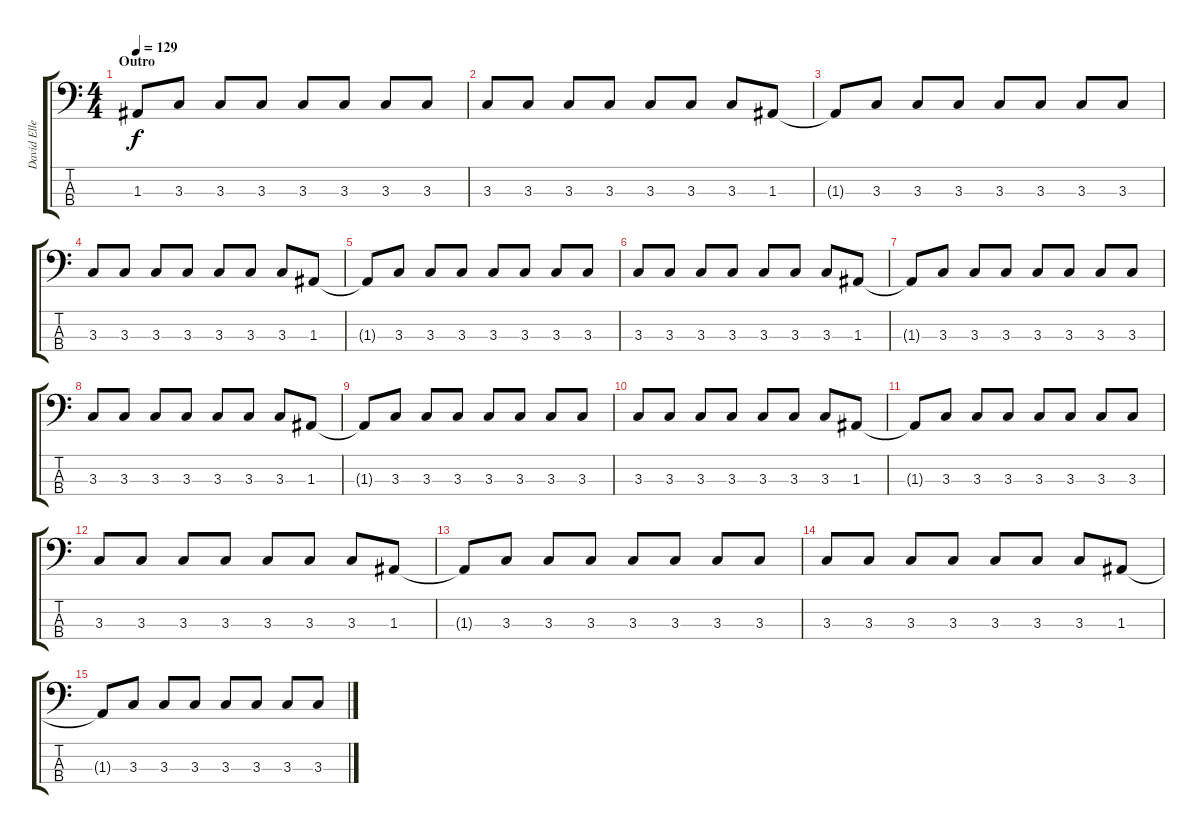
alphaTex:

\track ("David Ellefson (Bass)" "David Elle") {instrument electricbassfinger}
\staff {score tabs}
\tuning (G2 D2 A1 E1) {hide}
\ts (4 4)
\section ("" "Outro")
\tempo 129
\clef f4
\ks c
1.3{t}.8{dy f} 3.3.8 3.3.8 3.3.8 3.3.8 3.3.8 3.3.8 3.3.8 |
3.3.8 3.3.8 3.3.8 3.3.8 3.3.8 3.3.8 3.3.8 1.3.8 |
1.3{t}.8{volume 10} 3.3.8 3.3.8 3.3.8 3.3.8 3.3.8 3.3.8 3.3.8 |
3.3.8 3.3.8 3.3.8 3.3.8 3.3.8 3.3.8 3.3.8 1.3.8 |
1.3{t}.8 3.3.8 3.3.8 3.3.8 3.3.8 3.3.8 3.3.8 3.3.8 |
3.3.8 3.3.8 3.3.8 3.3.8 3.3.8 3.3.8 3.3.8 1.3.8 |
1.3{t}.8{volume 6} 3.3.8 3.3.8 3.3.8 3.3.8 3.3.8 3.3.8 3.3.8 |
3.3.8 3.3.8 3.3.8 3.3.8 3.3.8 3.3.8 3.3.8 1.3.8 |
1.3{t}.8 3.3.8 3.3.8 3.3.8 3.3.8 3.3.8 3.3.8 3.3.8 |
3.3.8 3.3.8 3.3.8 3.3.8 3.3.8 3.3.8 3.3.8 1.3.8 |
1.3{t}.8{volume 1} 3.3.8 3.3.8 3.3.8 3.3.8 3.3.8 3.3.8 3.3.8 |
3.3.8 3.3.8 3.3.8 3.3.8 3.3.8 3.3.8 3.3.8 1.3.8 |
1.3{t}.8 3.3.8 3.3.8 3.3.8 3.3.8 3.3.8 3.3.8 3.3.8 |
3.3.8 3.3.8 3.3.8 3.3.8 3.3.8 3.3.8 3.3.8 1.3.8 |
1.3{t}.8{volume 0} 3.3.8 3.3.8 3.3.8 3.3.8 3.3.8 3.3.8 3.3.8
